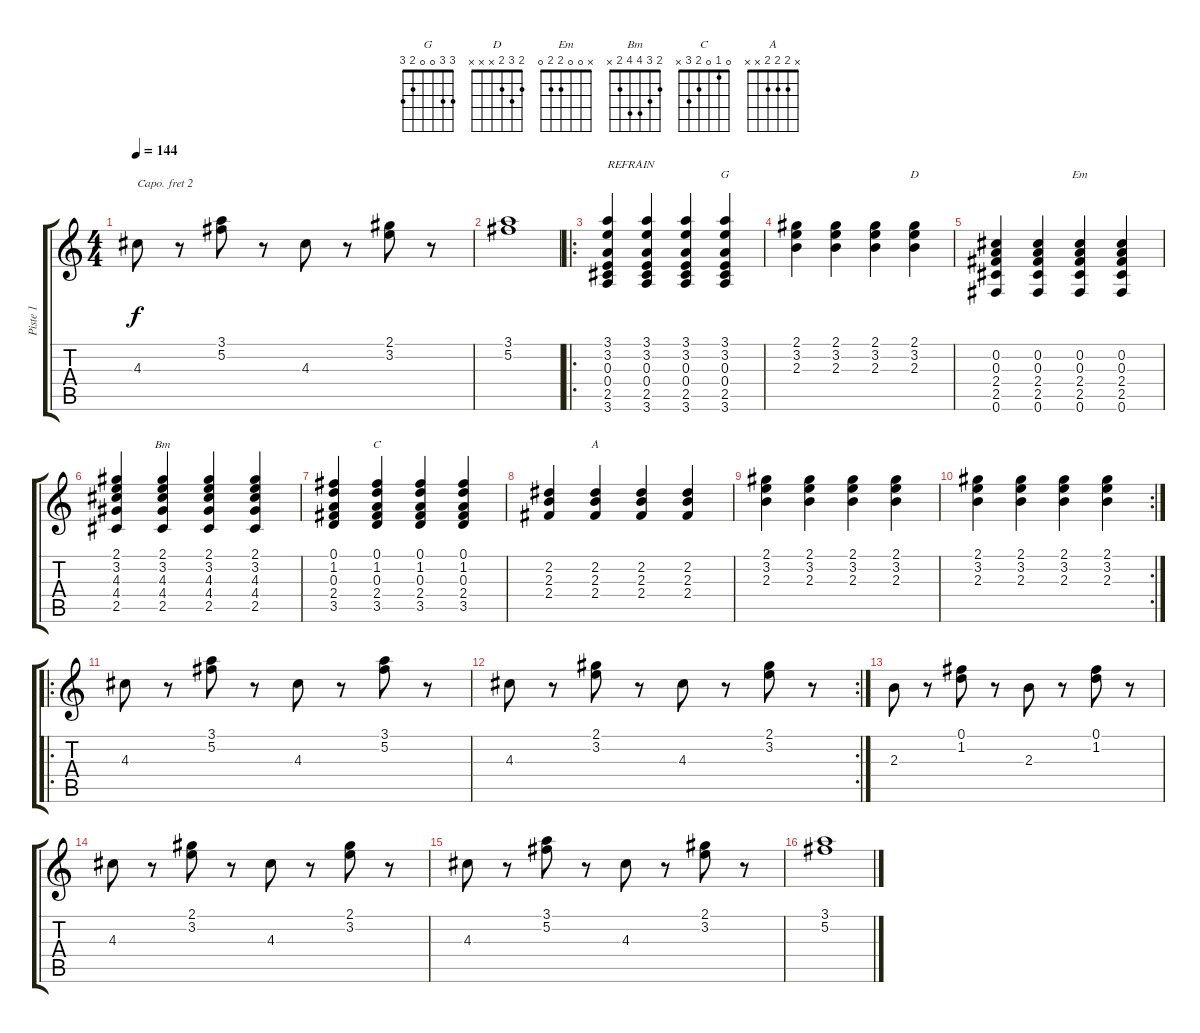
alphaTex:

\track ("Piste 1" "Piste 1") {instrument acousticguitarnylon}
\staff {score tabs}
\capo 2
\tuning (E4 B3 G3 D3 A2 E2) {hide}
\chord ("G" 3 3 0 0 2 3)
\chord ("D" 2 3 2 x x x)
\chord ("Em" x 0 0 2 2 0)
\chord ("Bm" 2 3 4 4 2 x)
\chord ("C" 0 1 0 2 3 x)
\chord ("A" x 2 2 2 x x)
\ts (4 4)
\tempo 144
\clef g2
\ks c
4.3.8{dy f} r.8 (3.1 5.2).8 r.8 4.3.8 r.8 (2.1 3.2).8 r.8 |
(3.1 5.2).1 |
\ro
(3.1 3.2 0.3 0.4 2.5 3.6).4{txt "REFRAIN"} (3.1 3.2 0.3 0.4 2.5 3.6).4 (3.1 3.2 0.3 0.4 2.5 3.6).4 (3.1 3.2 0.3 0.4 2.5 3.6).4{ch "G"} |
(2.1 3.2 2.3).4 (2.1 3.2 2.3).4 (2.1 3.2 2.3).4 (2.1 3.2 2.3).4{ch "D"} |
(0.2 0.3 2.4 2.5 0.6).4 (0.2 0.3 2.4 2.5 0.6).4 (0.2 0.3 2.4 2.5 0.6).4{ch "Em"} (0.2 0.3 2.4 2.5 0.6).4 |
(2.1 3.2 4.3 4.4 2.5).4 (2.1 3.2 4.3 4.4 2.5).4{ch "Bm"} (2.1 3.2 4.3 4.4 2.5).4 (2.1 3.2 4.3 4.4 2.5).4 |
(0.1 1.2 0.3 2.4 3.5).4 (0.1 1.2 0.3 2.4 3.5).4{ch "C"} (0.1 1.2 0.3 2.4 3.5).4 (0.1 1.2 0.3 2.4 3.5).4 |
(2.2 2.3 2.4).4 (2.2 2.3 2.4).4{ch "A"} (2.2 2.3 2.4).4 (2.2 2.3 2.4).4 |
(2.1 3.2 2.3).4 (2.1 3.2 2.3).4 (2.1 3.2 2.3).4 (2.1 3.2 2.3).4 |
\rc 2
(2.1 3.2 2.3).4 (2.1 3.2 2.3).4 (2.1 3.2 2.3).4 (2.1 3.2 2.3).4 |
\ro
4.3.8 r.8 (3.1 5.2).8 r.8 4.3.8 r.8 (3.1 5.2).8 r.8 |
\rc 2
4.3.8 r.8 (2.1 3.2).8 r.8 4.3.8 r.8 (2.1 3.2).8 r.8 |
2.3.8 r.8 (0.1 1.2).8 r.8 2.3.8 r.8 (0.1 1.2).8 r.8 |
4.3.8 r.8 (2.1 3.2).8 r.8 4.3.8 r.8 (2.1 3.2).8 r.8 |
4.3.8 r.8 (3.1 5.2).8 r.8 4.3.8 r.8 (2.1 3.2).8 r.8 |
(3.1 5.2).1
